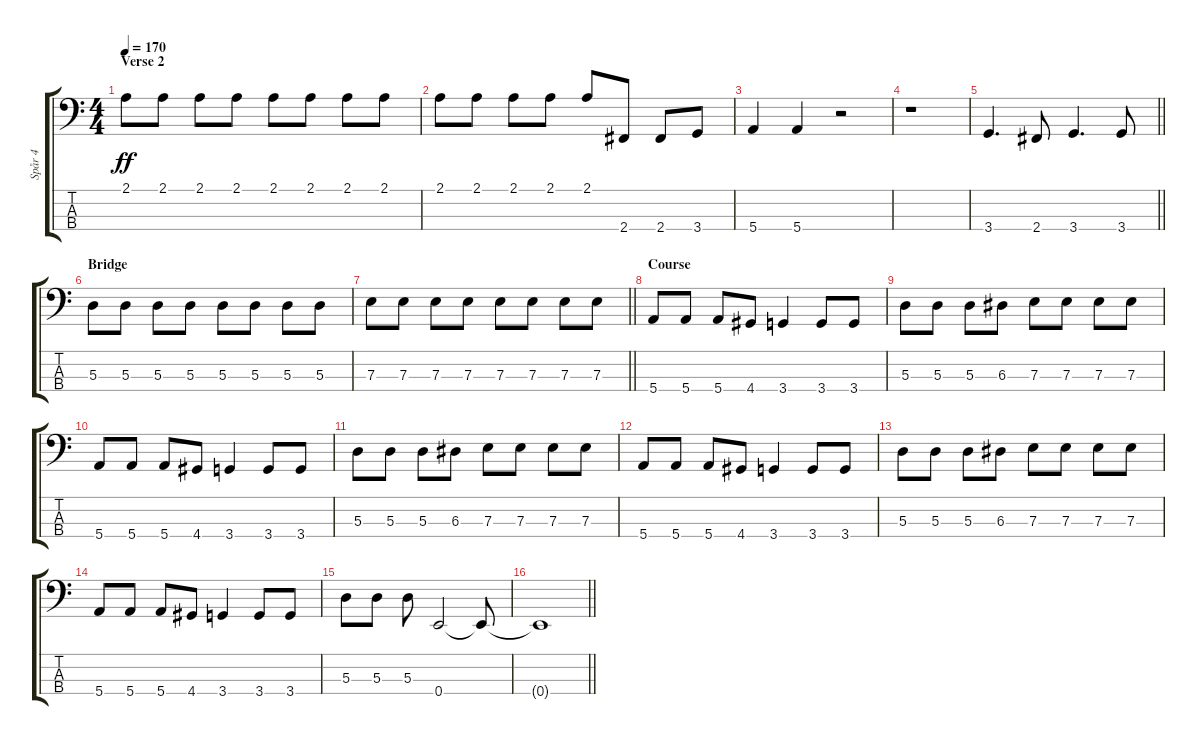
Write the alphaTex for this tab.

\track ("Spår 4" "Spår 4") {instrument electricbassfinger}
\staff {score tabs}
\tuning (G2 D2 A1 E1) {hide}
\ts (4 4)
\section ("" "Verse 2")
\tempo 170
\clef f4
\ks c
2.1.8{dy ff} 2.1.8 2.1.8 2.1.8 2.1.8 2.1.8 2.1.8 2.1.8 |
2.1.8 2.1.8 2.1.8 2.1.8 2.1.8 2.4.8 2.4.8 3.4.8 |
5.4.4 5.4.4 r.2 |
r.1 |
\barLineRight lightlight
3.4.4{d} 2.4.8 3.4.4{d} 3.4.8 |
\section ("" "Bridge")
5.3.8 5.3.8 5.3.8 5.3.8 5.3.8 5.3.8 5.3.8 5.3.8 |
\barLineRight lightlight
7.3.8 7.3.8 7.3.8 7.3.8 7.3.8 7.3.8 7.3.8 7.3.8 |
\section ("" "Course")
5.4.8 5.4.8 5.4.8 4.4.8 3.4.4 3.4.8 3.4.8 |
5.3.8 5.3.8 5.3.8 6.3.8 7.3.8 7.3.8 7.3.8 7.3.8 |
5.4.8 5.4.8 5.4.8 4.4.8 3.4.4 3.4.8 3.4.8 |
5.3.8 5.3.8 5.3.8 6.3.8 7.3.8 7.3.8 7.3.8 7.3.8 |
5.4.8 5.4.8 5.4.8 4.4.8 3.4.4 3.4.8 3.4.8 |
5.3.8 5.3.8 5.3.8 6.3.8 7.3.8 7.3.8 7.3.8 7.3.8 |
5.4.8 5.4.8 5.4.8 4.4.8 3.4.4 3.4.8 3.4.8 |
5.3.8 5.3.8 5.3.8 0.4.2 0.4{t}.8 |
\barLineRight lightlight
0.4{t}.1
